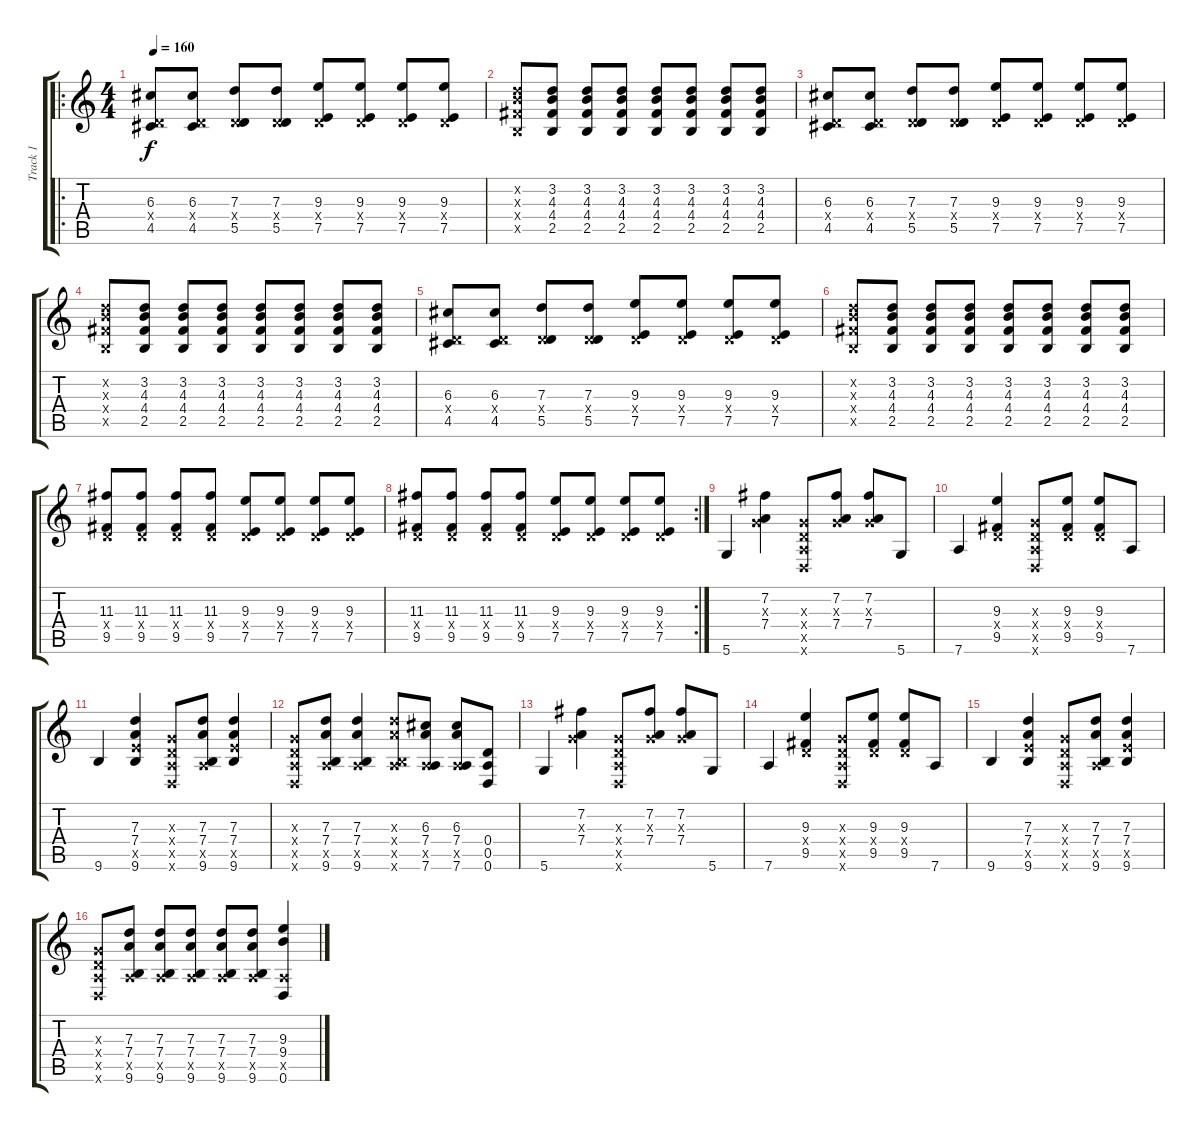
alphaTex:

\track ("Track 1" "Track 1") {instrument acousticguitarsteel}
\staff {score tabs}
\tuning (E4 B3 G3 D3 A2 D2) {hide}
\ro
\ts (4 4)
\tempo 160
\clef g2
\ks c
(6.3 0.4{x} 4.5).8{dy f} (6.3 0.4{x} 4.5).8 (7.3 0.4{x} 5.5).8 (7.3 0.4{x} 5.5).8 (9.3 0.4{x} 7.5).8 (9.3 0.4{x} 7.5).8 (9.3 0.4{x} 7.5).8 (9.3 0.4{x} 7.5).8 |
(3.2{x} 4.3{x} 4.4{x} 2.5{x}).8 (3.2 4.3 4.4 2.5).8 (3.2 4.3 4.4 2.5).8 (3.2 4.3 4.4 2.5).8 (3.2 4.3 4.4 2.5).8 (3.2 4.3 4.4 2.5).8 (3.2 4.3 4.4 2.5).8 (3.2 4.3 4.4 2.5).8 |
(6.3 0.4{x} 4.5).8 (6.3 0.4{x} 4.5).8 (7.3 0.4{x} 5.5).8 (7.3 0.4{x} 5.5).8 (9.3 0.4{x} 7.5).8 (9.3 0.4{x} 7.5).8 (9.3 0.4{x} 7.5).8 (9.3 0.4{x} 7.5).8 |
(3.2{x} 4.3{x} 4.4{x} 2.5{x}).8 (3.2 4.3 4.4 2.5).8 (3.2 4.3 4.4 2.5).8 (3.2 4.3 4.4 2.5).8 (3.2 4.3 4.4 2.5).8 (3.2 4.3 4.4 2.5).8 (3.2 4.3 4.4 2.5).8 (3.2 4.3 4.4 2.5).8 |
(6.3 0.4{x} 4.5).8 (6.3 0.4{x} 4.5).8 (7.3 0.4{x} 5.5).8 (7.3 0.4{x} 5.5).8 (9.3 0.4{x} 7.5).8 (9.3 0.4{x} 7.5).8 (9.3 0.4{x} 7.5).8 (9.3 0.4{x} 7.5).8 |
(3.2{x} 4.3{x} 4.4{x} 2.5{x}).8 (3.2 4.3 4.4 2.5).8 (3.2 4.3 4.4 2.5).8 (3.2 4.3 4.4 2.5).8 (3.2 4.3 4.4 2.5).8 (3.2 4.3 4.4 2.5).8 (3.2 4.3 4.4 2.5).8 (3.2 4.3 4.4 2.5).8 |
(11.3 0.4{x} 9.5).8 (11.3 0.4{x} 9.5).8 (11.3 0.4{x} 9.5).8 (11.3 0.4{x} 9.5).8 (9.3 0.4{x} 7.5).8 (9.3 0.4{x} 7.5).8 (9.3 0.4{x} 7.5).8 (9.3 0.4{x} 7.5).8 |
\rc 2
(11.3 0.4{x} 9.5).8 (11.3 0.4{x} 9.5).8 (11.3 0.4{x} 9.5).8 (11.3 0.4{x} 9.5).8 (9.3 0.4{x} 7.5).8 (9.3 0.4{x} 7.5).8 (9.3 0.4{x} 7.5).8 (9.3 0.4{x} 7.5).8 |
5.6.4 (7.2 0.3{x} 7.4).4 (0.3{x} 0.4{x} 0.5{x} 0.6{x}).8 (7.2 0.3{x} 7.4).8 (7.2 0.3{x} 7.4).8 5.6.8 |
7.6.4 (9.3 0.4{x} 9.5).4 (0.3{x} 0.4{x} 0.5{x} 0.6{x}).8 (9.3 0.4{x} 9.5).8 (9.3 0.4{x} 9.5).8 7.6.8 |
9.6.4 (7.3 7.4 7.5{x} 9.6).4 (0.3{x} 0.4{x} 0.5{x} 0.6{x}).8 (7.3 7.4 0.5{x} 9.6).8 (7.3 7.4 7.5{x} 9.6).4 |
(0.3{x} 0.4{x} 0.5{x} 0.6{x}).8 (7.3 7.4 0.5{x} 9.6).8 (7.3 7.4 0.5{x} 9.6).4 (7.3{x} 7.4{x} 0.5{x} 9.6{x}).8 (6.3 7.4 0.5{x} 7.6).8 (6.3 7.4 0.5{x} 7.6).8 (0.4 0.5 0.6).8 |
5.6.4 (7.2 0.3{x} 7.4).4 (0.3{x} 0.4{x} 0.5{x} 0.6{x}).8 (7.2 0.3{x} 7.4).8 (7.2 0.3{x} 7.4).8 5.6.8 |
7.6.4 (9.3 0.4{x} 9.5).4 (0.3{x} 0.4{x} 0.5{x} 0.6{x}).8 (9.3 0.4{x} 9.5).8 (9.3 0.4{x} 9.5).8 7.6.8 |
9.6.4 (7.3 7.4 7.5{x} 9.6).4 (0.3{x} 0.4{x} 0.5{x} 0.6{x}).8 (7.3 7.4 0.5{x} 9.6).8 (7.3 7.4 7.5{x} 9.6).4 |
(0.3{x} 0.4{x} 0.5{x} 0.6{x}).8 (7.3 7.4 0.5{x} 9.6).8 (7.3 7.4 0.5{x} 9.6).8 (7.3 7.4 0.5{x} 9.6).8 (7.3 7.4 0.5{x} 9.6).8 (7.3 7.4 0.5{x} 9.6).8 (9.3 9.4 0.5{x} 0.6).4
